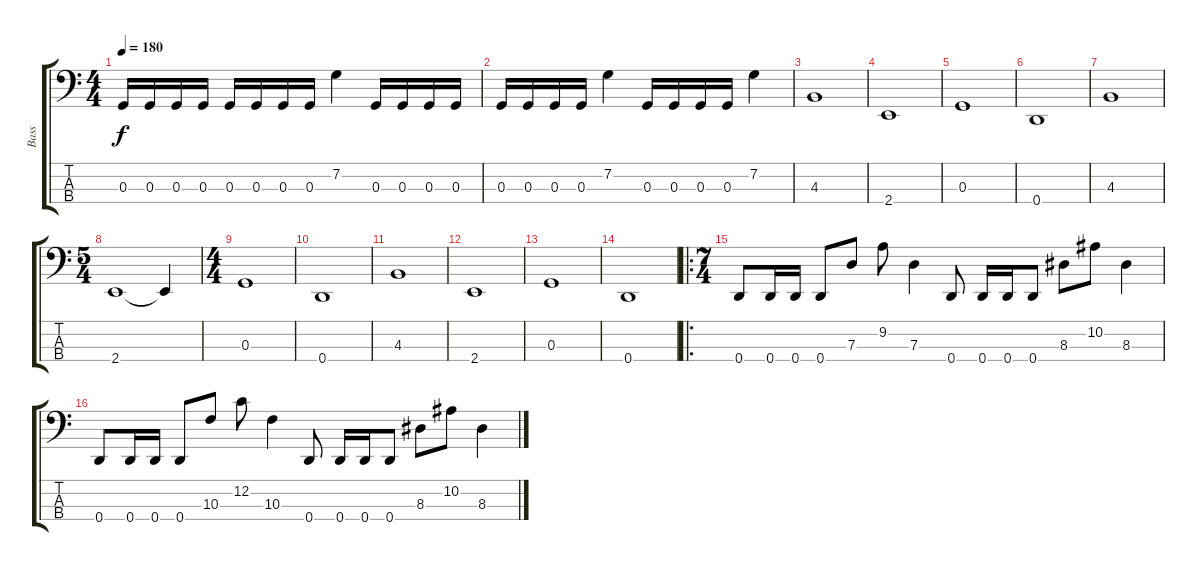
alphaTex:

\track ("Bass" "Bass") {instrument electricbassfinger}
\staff {score tabs}
\tuning (F2 C2 G1 D1) {hide}
\ts (4 4)
\tempo 180
\clef f4
\ks c
0.3.16{dy f} 0.3.16 0.3.16 0.3.16 0.3.16 0.3.16 0.3.16 0.3.16 7.2.4 0.3.16 0.3.16 0.3.16 0.3.16 |
0.3.16 0.3.16 0.3.16 0.3.16 7.2.4 0.3.16 0.3.16 0.3.16 0.3.16 7.2.4 |
4.3.1 |
2.4.1 |
0.3.1 |
0.4.1 |
4.3.1 |
\ts (5 4)
2.4.1 2.4{t}.4 |
\ts (4 4)
0.3.1 |
0.4.1 |
4.3.1 |
2.4.1 |
0.3.1 |
0.4.1 |
\ro
\ts (7 4)
0.4.8 0.4.16 0.4.16 0.4.8 7.3.8 9.2.8 7.3.4 0.4.8 0.4.16 0.4.16 0.4.8 8.3.8 10.2.8 8.3.4 |
0.4.8 0.4.16 0.4.16 0.4.8 10.3.8 12.2.8 10.3.4 0.4.8 0.4.16 0.4.16 0.4.8 8.3.8 10.2.8 8.3.4
